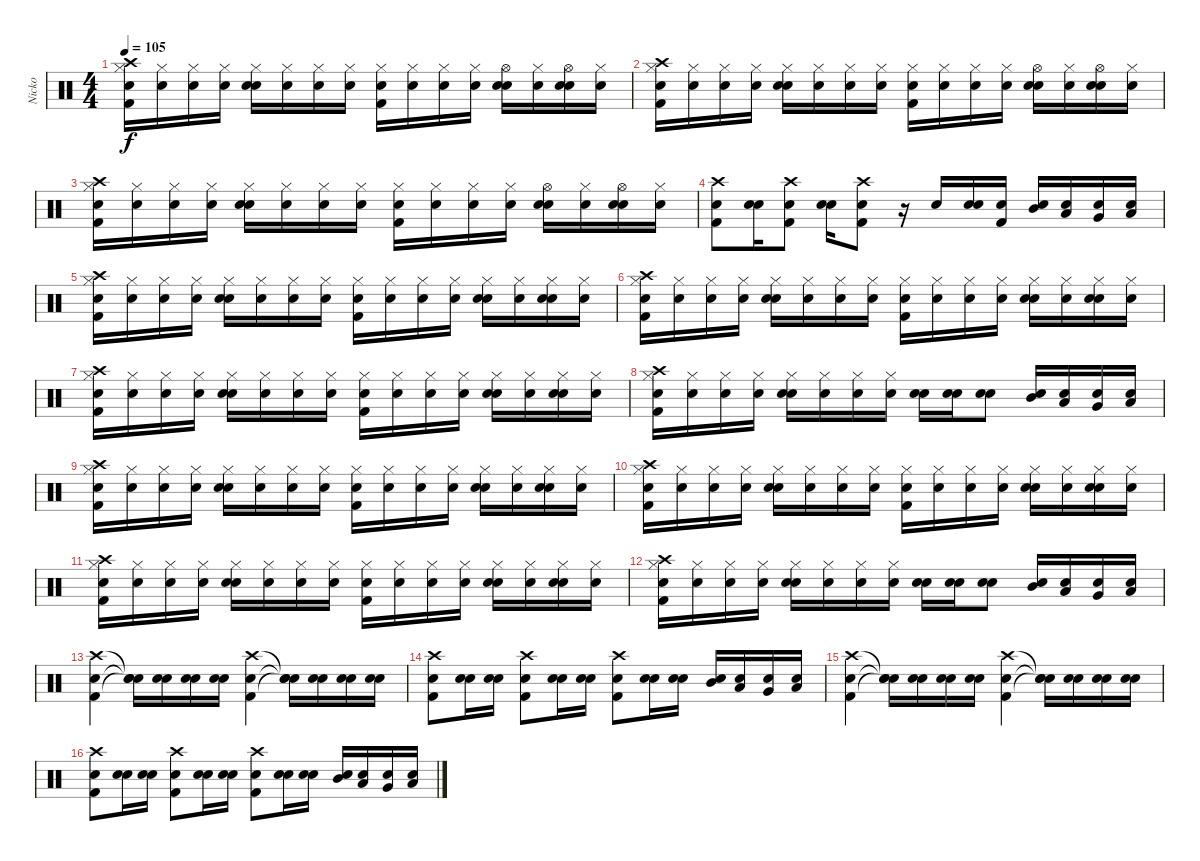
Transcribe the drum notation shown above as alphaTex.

\track ("Nicko" "Nicko") {instrument percussion}
\staff {score}
\articulation defaults
\ts (4 4)
\tempo 105
\clef neutral
\ks c
("Snare (hit)" "Kick (hit) 2" "Hi-Hat (closed)" "Crash high (hit)").16{dy f} ("Snare (hit)" "Hi-Hat (closed)").16 ("Snare (hit)" "Hi-Hat (closed)").16 ("Snare (hit)" "Hi-Hat (closed)").16 ("Snare (hit)" "Snare (hit) 2" "Hi-Hat (closed)").16 ("Snare (hit)" "Hi-Hat (closed)").16 ("Snare (hit)" "Hi-Hat (closed)").16 ("Snare (hit)" "Hi-Hat (closed)").16 ("Snare (hit)" "Kick (hit) 2" "Hi-Hat (closed)").16 ("Snare (hit)" "Hi-Hat (closed)").16 ("Snare (hit)" "Hi-Hat (closed)").16 ("Snare (hit)" "Hi-Hat (closed)").16 ("Snare (hit)" "Snare (hit) 2" "Hi-Hat (open)").16 ("Snare (hit)" "Hi-Hat (closed)").16 ("Snare (hit)" "Snare (hit) 2" "Hi-Hat (open)").16 ("Snare (hit)" "Hi-Hat (closed)").16 |
("Snare (hit)" "Kick (hit) 2" "Hi-Hat (closed)" "Crash high (hit)").16 ("Snare (hit)" "Hi-Hat (closed)").16 ("Snare (hit)" "Hi-Hat (closed)").16 ("Snare (hit)" "Hi-Hat (closed)").16 ("Snare (hit)" "Snare (hit) 2" "Hi-Hat (closed)").16 ("Snare (hit)" "Hi-Hat (closed)").16 ("Snare (hit)" "Hi-Hat (closed)").16 ("Snare (hit)" "Hi-Hat (closed)").16 ("Snare (hit)" "Kick (hit) 2" "Hi-Hat (closed)").16 ("Snare (hit)" "Hi-Hat (closed)").16 ("Snare (hit)" "Hi-Hat (closed)").16 ("Snare (hit)" "Hi-Hat (closed)").16 ("Snare (hit)" "Snare (hit) 2" "Hi-Hat (open)").16 ("Snare (hit)" "Hi-Hat (closed)").16 ("Snare (hit)" "Snare (hit) 2" "Hi-Hat (open)").16 ("Snare (hit)" "Hi-Hat (closed)").16 |
("Snare (hit)" "Kick (hit) 2" "Hi-Hat (closed)" "Crash high (hit)").16 ("Snare (hit)" "Hi-Hat (closed)").16 ("Snare (hit)" "Hi-Hat (closed)").16 ("Snare (hit)" "Hi-Hat (closed)").16 ("Snare (hit)" "Snare (hit) 2" "Hi-Hat (closed)").16 ("Snare (hit)" "Hi-Hat (closed)").16 ("Snare (hit)" "Hi-Hat (closed)").16 ("Snare (hit)" "Hi-Hat (closed)").16 ("Snare (hit)" "Kick (hit) 2" "Hi-Hat (closed)").16 ("Snare (hit)" "Hi-Hat (closed)").16 ("Snare (hit)" "Hi-Hat (closed)").16 ("Snare (hit)" "Hi-Hat (closed)").16 ("Snare (hit)" "Snare (hit) 2" "Hi-Hat (open)").16 ("Snare (hit)" "Hi-Hat (closed)").16 ("Snare (hit)" "Snare (hit) 2" "Hi-Hat (open)").16 ("Snare (hit)" "Hi-Hat (closed)").16 |
("Snare (hit)" "Kick (hit) 2" "Crash high (hit)").8 ("Snare (hit)" "Snare (hit) 2").16 ("Snare (hit)" "Kick (hit) 2" "Crash high (hit)").8 ("Snare (hit)" "Snare (hit) 2").16 ("Snare (hit)" "Kick (hit) 2" "Crash high (hit)").8 r.16 "Snare (hit) 2".16 ("Snare (hit)" "Snare (hit) 2").16 ("Snare (hit)" "Kick (hit) 2").16 ("Snare (hit)" "Mid Tom (hit)").16 ("Snare (hit)" "Low Tom (hit)").16 ("Snare (hit)" "Very Low Tom (hit)").16 ("Snare (hit)" "Low Floor Tom (hit)").16 |
("Snare (hit)" "Kick (hit) 2" "Hi-Hat (closed)" "Crash high (hit)").16 ("Snare (hit)" "Hi-Hat (closed)").16 ("Snare (hit)" "Hi-Hat (closed)").16 ("Snare (hit)" "Hi-Hat (closed)").16 ("Snare (hit)" "Snare (hit) 2" "Hi-Hat (closed)").16 ("Snare (hit)" "Hi-Hat (closed)").16 ("Snare (hit)" "Hi-Hat (closed)").16 ("Snare (hit)" "Hi-Hat (closed)").16 ("Snare (hit)" "Kick (hit) 2" "Hi-Hat (closed)").16 ("Snare (hit)" "Hi-Hat (closed)").16 ("Snare (hit)" "Hi-Hat (closed)").16 ("Snare (hit)" "Hi-Hat (closed)").16 ("Snare (hit)" "Snare (hit) 2" "Hi-Hat (closed)").16 ("Snare (hit)" "Hi-Hat (closed)").16 ("Snare (hit)" "Snare (hit) 2" "Hi-Hat (closed)").16 ("Snare (hit)" "Hi-Hat (closed)").16 |
("Snare (hit)" "Kick (hit) 2" "Hi-Hat (closed)" "Crash high (hit)").16 ("Snare (hit)" "Hi-Hat (closed)").16 ("Snare (hit)" "Hi-Hat (closed)").16 ("Snare (hit)" "Hi-Hat (closed)").16 ("Snare (hit)" "Snare (hit) 2" "Hi-Hat (closed)").16 ("Snare (hit)" "Hi-Hat (closed)").16 ("Snare (hit)" "Hi-Hat (closed)").16 ("Snare (hit)" "Hi-Hat (closed)").16 ("Snare (hit)" "Kick (hit) 2" "Hi-Hat (closed)").16 ("Snare (hit)" "Hi-Hat (closed)").16 ("Snare (hit)" "Hi-Hat (closed)").16 ("Snare (hit)" "Hi-Hat (closed)").16 ("Snare (hit)" "Snare (hit) 2" "Hi-Hat (closed)").16 ("Snare (hit)" "Hi-Hat (closed)").16 ("Snare (hit)" "Snare (hit) 2" "Hi-Hat (closed)").16 ("Snare (hit)" "Hi-Hat (closed)").16 |
("Snare (hit)" "Kick (hit) 2" "Hi-Hat (closed)" "Crash high (hit)").16 ("Snare (hit)" "Hi-Hat (closed)").16 ("Snare (hit)" "Hi-Hat (closed)").16 ("Snare (hit)" "Hi-Hat (closed)").16 ("Snare (hit)" "Snare (hit) 2" "Hi-Hat (closed)").16 ("Snare (hit)" "Hi-Hat (closed)").16 ("Snare (hit)" "Hi-Hat (closed)").16 ("Snare (hit)" "Hi-Hat (closed)").16 ("Snare (hit)" "Kick (hit) 2" "Hi-Hat (closed)").16 ("Snare (hit)" "Hi-Hat (closed)").16 ("Snare (hit)" "Hi-Hat (closed)").16 ("Snare (hit)" "Hi-Hat (closed)").16 ("Snare (hit)" "Snare (hit) 2" "Hi-Hat (closed)").16 ("Snare (hit)" "Hi-Hat (closed)").16 ("Snare (hit)" "Snare (hit) 2" "Hi-Hat (closed)").16 ("Snare (hit)" "Hi-Hat (closed)").16 |
("Snare (hit)" "Kick (hit) 2" "Hi-Hat (closed)" "Crash high (hit)").16 ("Snare (hit)" "Hi-Hat (closed)").16 ("Snare (hit)" "Hi-Hat (closed)").16 ("Snare (hit)" "Hi-Hat (closed)").16 ("Snare (hit)" "Snare (hit) 2" "Hi-Hat (closed)").16 ("Snare (hit)" "Hi-Hat (closed)").16 ("Snare (hit)" "Hi-Hat (closed)").16 ("Snare (hit)" "Hi-Hat (closed)").16 ("Snare (hit)" "Snare (hit) 2").16 ("Snare (hit)" "Snare (hit) 2").16 ("Snare (hit)" "Snare (hit) 2").8 ("Snare (hit)" "Mid Tom (hit)").16 ("Snare (hit)" "Low Tom (hit)").16 ("Snare (hit)" "Very Low Tom (hit)").16 ("Snare (hit)" "Low Floor Tom (hit)").16 |
("Snare (hit)" "Kick (hit) 2" "Hi-Hat (closed)" "Crash high (hit)").16 ("Snare (hit)" "Hi-Hat (closed)").16 ("Snare (hit)" "Hi-Hat (closed)").16 ("Snare (hit)" "Hi-Hat (closed)").16 ("Snare (hit)" "Snare (hit) 2" "Hi-Hat (closed)").16 ("Snare (hit)" "Hi-Hat (closed)").16 ("Snare (hit)" "Hi-Hat (closed)").16 ("Snare (hit)" "Hi-Hat (closed)").16 ("Snare (hit)" "Kick (hit) 2" "Hi-Hat (closed)").16 ("Snare (hit)" "Hi-Hat (closed)").16 ("Snare (hit)" "Hi-Hat (closed)").16 ("Snare (hit)" "Hi-Hat (closed)").16 ("Snare (hit)" "Snare (hit) 2" "Hi-Hat (closed)").16 ("Snare (hit)" "Hi-Hat (closed)").16 ("Snare (hit)" "Snare (hit) 2" "Hi-Hat (closed)").16 ("Snare (hit)" "Hi-Hat (closed)").16 |
("Snare (hit)" "Kick (hit) 2" "Hi-Hat (closed)" "Crash high (hit)").16 ("Snare (hit)" "Hi-Hat (closed)").16 ("Snare (hit)" "Hi-Hat (closed)").16 ("Snare (hit)" "Hi-Hat (closed)").16 ("Snare (hit)" "Snare (hit) 2" "Hi-Hat (closed)").16 ("Snare (hit)" "Hi-Hat (closed)").16 ("Snare (hit)" "Hi-Hat (closed)").16 ("Snare (hit)" "Hi-Hat (closed)").16 ("Snare (hit)" "Kick (hit) 2" "Hi-Hat (closed)").16 ("Snare (hit)" "Hi-Hat (closed)").16 ("Snare (hit)" "Hi-Hat (closed)").16 ("Snare (hit)" "Hi-Hat (closed)").16 ("Snare (hit)" "Snare (hit) 2" "Hi-Hat (closed)").16 ("Snare (hit)" "Hi-Hat (closed)").16 ("Snare (hit)" "Snare (hit) 2" "Hi-Hat (closed)").16 ("Snare (hit)" "Hi-Hat (closed)").16 |
("Snare (hit)" "Kick (hit) 2" "Hi-Hat (closed)" "Crash high (hit)").16 ("Snare (hit)" "Hi-Hat (closed)").16 ("Snare (hit)" "Hi-Hat (closed)").16 ("Snare (hit)" "Hi-Hat (closed)").16 ("Snare (hit)" "Snare (hit) 2" "Hi-Hat (closed)").16 ("Snare (hit)" "Hi-Hat (closed)").16 ("Snare (hit)" "Hi-Hat (closed)").16 ("Snare (hit)" "Hi-Hat (closed)").16 ("Snare (hit)" "Kick (hit) 2" "Hi-Hat (closed)").16 ("Snare (hit)" "Hi-Hat (closed)").16 ("Snare (hit)" "Hi-Hat (closed)").16 ("Snare (hit)" "Hi-Hat (closed)").16 ("Snare (hit)" "Snare (hit) 2" "Hi-Hat (closed)").16 ("Snare (hit)" "Hi-Hat (closed)").16 ("Snare (hit)" "Snare (hit) 2" "Hi-Hat (closed)").16 ("Snare (hit)" "Hi-Hat (closed)").16 |
("Snare (hit)" "Kick (hit) 2" "Hi-Hat (closed)" "Crash high (hit)").16 ("Snare (hit)" "Hi-Hat (closed)").16 ("Snare (hit)" "Hi-Hat (closed)").16 ("Snare (hit)" "Hi-Hat (closed)").16 ("Snare (hit)" "Snare (hit) 2" "Hi-Hat (closed)").16 ("Snare (hit)" "Hi-Hat (closed)").16 ("Snare (hit)" "Hi-Hat (closed)").16 ("Snare (hit)" "Hi-Hat (closed)").16 ("Snare (hit)" "Snare (hit) 2").16 ("Snare (hit)" "Snare (hit) 2").16 ("Snare (hit)" "Snare (hit) 2").8 ("Snare (hit)" "Mid Tom (hit)").16 ("Snare (hit)" "Low Tom (hit)").16 ("Snare (hit)" "Very Low Tom (hit)").16 ("Snare (hit)" "Low Floor Tom (hit)").16 |
("Snare (hit)" "Kick (hit) 2" "Crash high (hit)").4 ("Snare (hit)"{t} "Snare (hit)"{t} "Snare (hit)"{t}).16 ("Snare (hit)" "Snare (hit) 2").16 ("Snare (hit)" "Snare (hit) 2").16 ("Snare (hit)" "Snare (hit) 2").16 ("Snare (hit)" "Kick (hit) 2" "Crash high (hit)").4 ("Snare (hit)"{t} "Snare (hit)"{t} "Snare (hit)"{t}).16 ("Snare (hit)" "Snare (hit) 2").16 ("Snare (hit)" "Snare (hit) 2").16 ("Snare (hit)" "Snare (hit) 2").16 |
("Snare (hit)" "Kick (hit) 2" "Crash high (hit)").8 ("Snare (hit)" "Snare (hit) 2").16 ("Snare (hit)" "Snare (hit) 2").16 ("Snare (hit)" "Kick (hit) 2" "Crash high (hit)").8 ("Snare (hit)" "Snare (hit) 2").16 ("Snare (hit)" "Snare (hit) 2").16 ("Snare (hit)" "Kick (hit) 2" "Crash high (hit)").8 ("Snare (hit)" "Snare (hit) 2").16 ("Snare (hit)" "Snare (hit) 2").16 ("Snare (hit)" "Mid Tom (hit)").16 ("Snare (hit)" "Low Tom (hit)").16 ("Snare (hit)" "Very Low Tom (hit)").16 ("Snare (hit)" "Low Floor Tom (hit)").16 |
("Snare (hit)" "Kick (hit) 2" "Crash high (hit)").4 ("Snare (hit)"{t} "Snare (hit)"{t} "Snare (hit)"{t}).16 ("Snare (hit)" "Snare (hit) 2").16 ("Snare (hit)" "Snare (hit) 2").16 ("Snare (hit)" "Snare (hit) 2").16 ("Snare (hit)" "Kick (hit) 2" "Crash high (hit)").4 ("Snare (hit)"{t} "Snare (hit)"{t} "Snare (hit)"{t}).16 ("Snare (hit)" "Snare (hit) 2").16 ("Snare (hit)" "Snare (hit) 2").16 ("Snare (hit)" "Snare (hit) 2").16 |
("Snare (hit)" "Kick (hit) 2" "Crash high (hit)").8 ("Snare (hit)" "Snare (hit) 2").16 ("Snare (hit)" "Snare (hit) 2").16 ("Snare (hit)" "Kick (hit) 2" "Crash high (hit)").8 ("Snare (hit)" "Snare (hit) 2").16 ("Snare (hit)" "Snare (hit) 2").16 ("Snare (hit)" "Kick (hit) 2" "Crash high (hit)").8 ("Snare (hit)" "Snare (hit) 2").16 ("Snare (hit)" "Snare (hit) 2").16 ("Snare (hit)" "Mid Tom (hit)").16 ("Snare (hit)" "Low Tom (hit)").16 ("Snare (hit)" "Very Low Tom (hit)").16 ("Snare (hit)" "Low Floor Tom (hit)").16
